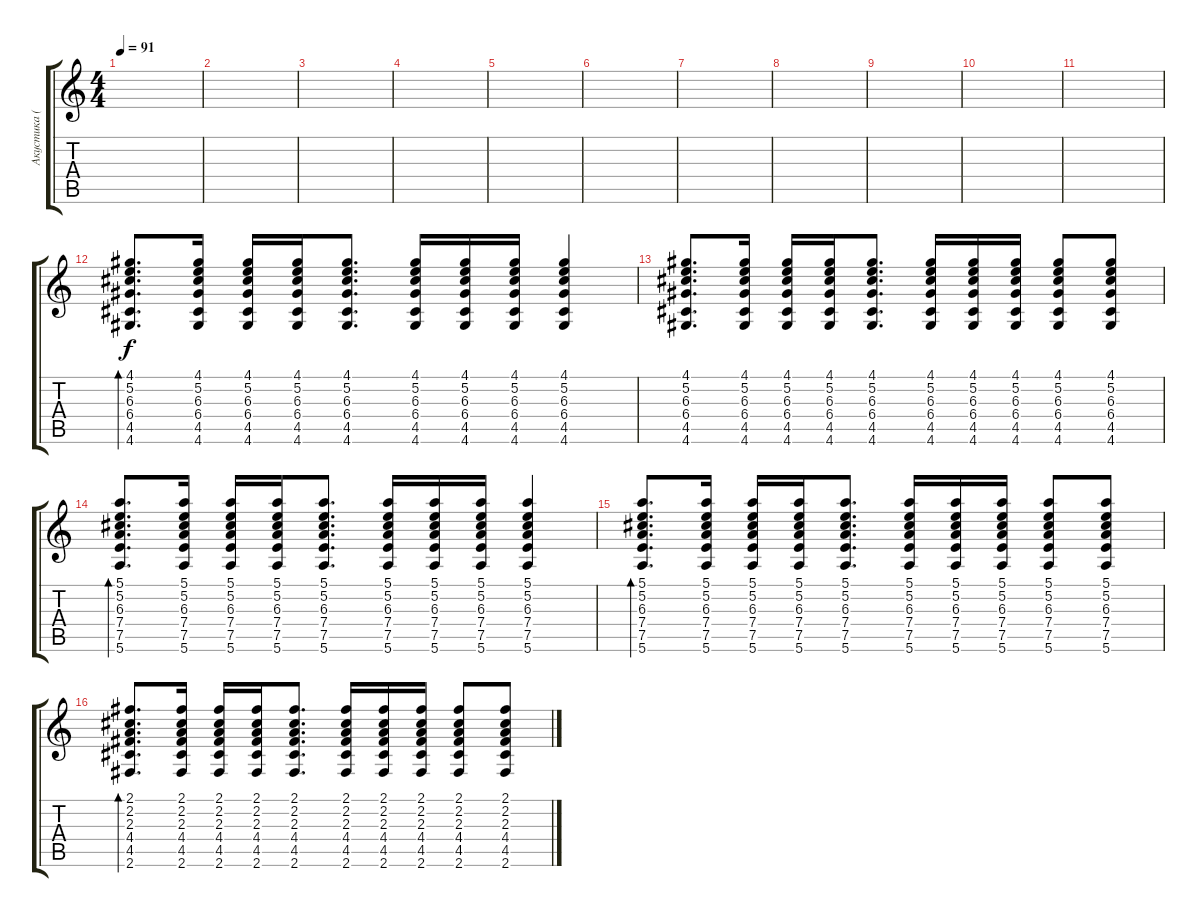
\track ("Акустика (ритм)" "Акустика (") {instrument acousticguitarsteel}
\staff {score tabs}
\tuning (E4 B3 G3 D3 A2 E2) {hide}
\ts (4 4)
\tempo 91
\clef g2
\ks c
|
|
|
|
|
|
|
|
|
|
|
(4.1 5.2 6.3 6.4 4.5 4.6).8{d bd 60} (4.1 5.2 6.3 6.4 4.5 4.6).16 (4.1 5.2 6.3 6.4 4.5 4.6).16 (4.1 5.2 6.3 6.4 4.5 4.6).16 (4.1 5.2 6.3 6.4 4.5 4.6).8{d} (4.1 5.2 6.3 6.4 4.5 4.6).16 (4.1 5.2 6.3 6.4 4.5 4.6).16 (4.1 5.2 6.3 6.4 4.5 4.6).16 (4.1 5.2 6.3 6.4 4.5 4.6).4 |
(4.1 5.2 6.3 6.4 4.5 4.6).8{d} (4.1 5.2 6.3 6.4 4.5 4.6).16 (4.1 5.2 6.3 6.4 4.5 4.6).16 (4.1 5.2 6.3 6.4 4.5 4.6).16 (4.1 5.2 6.3 6.4 4.5 4.6).8{d} (4.1 5.2 6.3 6.4 4.5 4.6).16 (4.1 5.2 6.3 6.4 4.5 4.6).16 (4.1 5.2 6.3 6.4 4.5 4.6).16 (4.1 5.2 6.3 6.4 4.5 4.6).8 (4.1 5.2 6.3 6.4 4.5 4.6).8 |
(5.1 5.2 6.3 7.4 7.5 5.6).8{d bd 60} (5.1 5.2 6.3 7.4 7.5 5.6).16 (5.1 5.2 6.3 7.4 7.5 5.6).16 (5.1 5.2 6.3 7.4 7.5 5.6).16 (5.1 5.2 6.3 7.4 7.5 5.6).8{d} (5.1 5.2 6.3 7.4 7.5 5.6).16 (5.1 5.2 6.3 7.4 7.5 5.6).16 (5.1 5.2 6.3 7.4 7.5 5.6).16 (5.1 5.2 6.3 7.4 7.5 5.6).4 |
(5.1 5.2 6.3 7.4 7.5 5.6).8{d bd 60} (5.1 5.2 6.3 7.4 7.5 5.6).16 (5.1 5.2 6.3 7.4 7.5 5.6).16 (5.1 5.2 6.3 7.4 7.5 5.6).16 (5.1 5.2 6.3 7.4 7.5 5.6).8{d} (5.1 5.2 6.3 7.4 7.5 5.6).16 (5.1 5.2 6.3 7.4 7.5 5.6).16 (5.1 5.2 6.3 7.4 7.5 5.6).16 (5.1 5.2 6.3 7.4 7.5 5.6).8 (5.1 5.2 6.3 7.4 7.5 5.6).8 |
(2.1 2.2 2.3 4.4 4.5 2.6).8{d bd 60} (2.1 2.2 2.3 4.4 4.5 2.6).16 (2.1 2.2 2.3 4.4 4.5 2.6).16 (2.1 2.2 2.3 4.4 4.5 2.6).16 (2.1 2.2 2.3 4.4 4.5 2.6).8{d} (2.1 2.2 2.3 4.4 4.5 2.6).16 (2.1 2.2 2.3 4.4 4.5 2.6).16 (2.1 2.2 2.3 4.4 4.5 2.6).16 (2.1 2.2 2.3 4.4 4.5 2.6).8 (2.1 2.2 2.3 4.4 4.5 2.6).8
